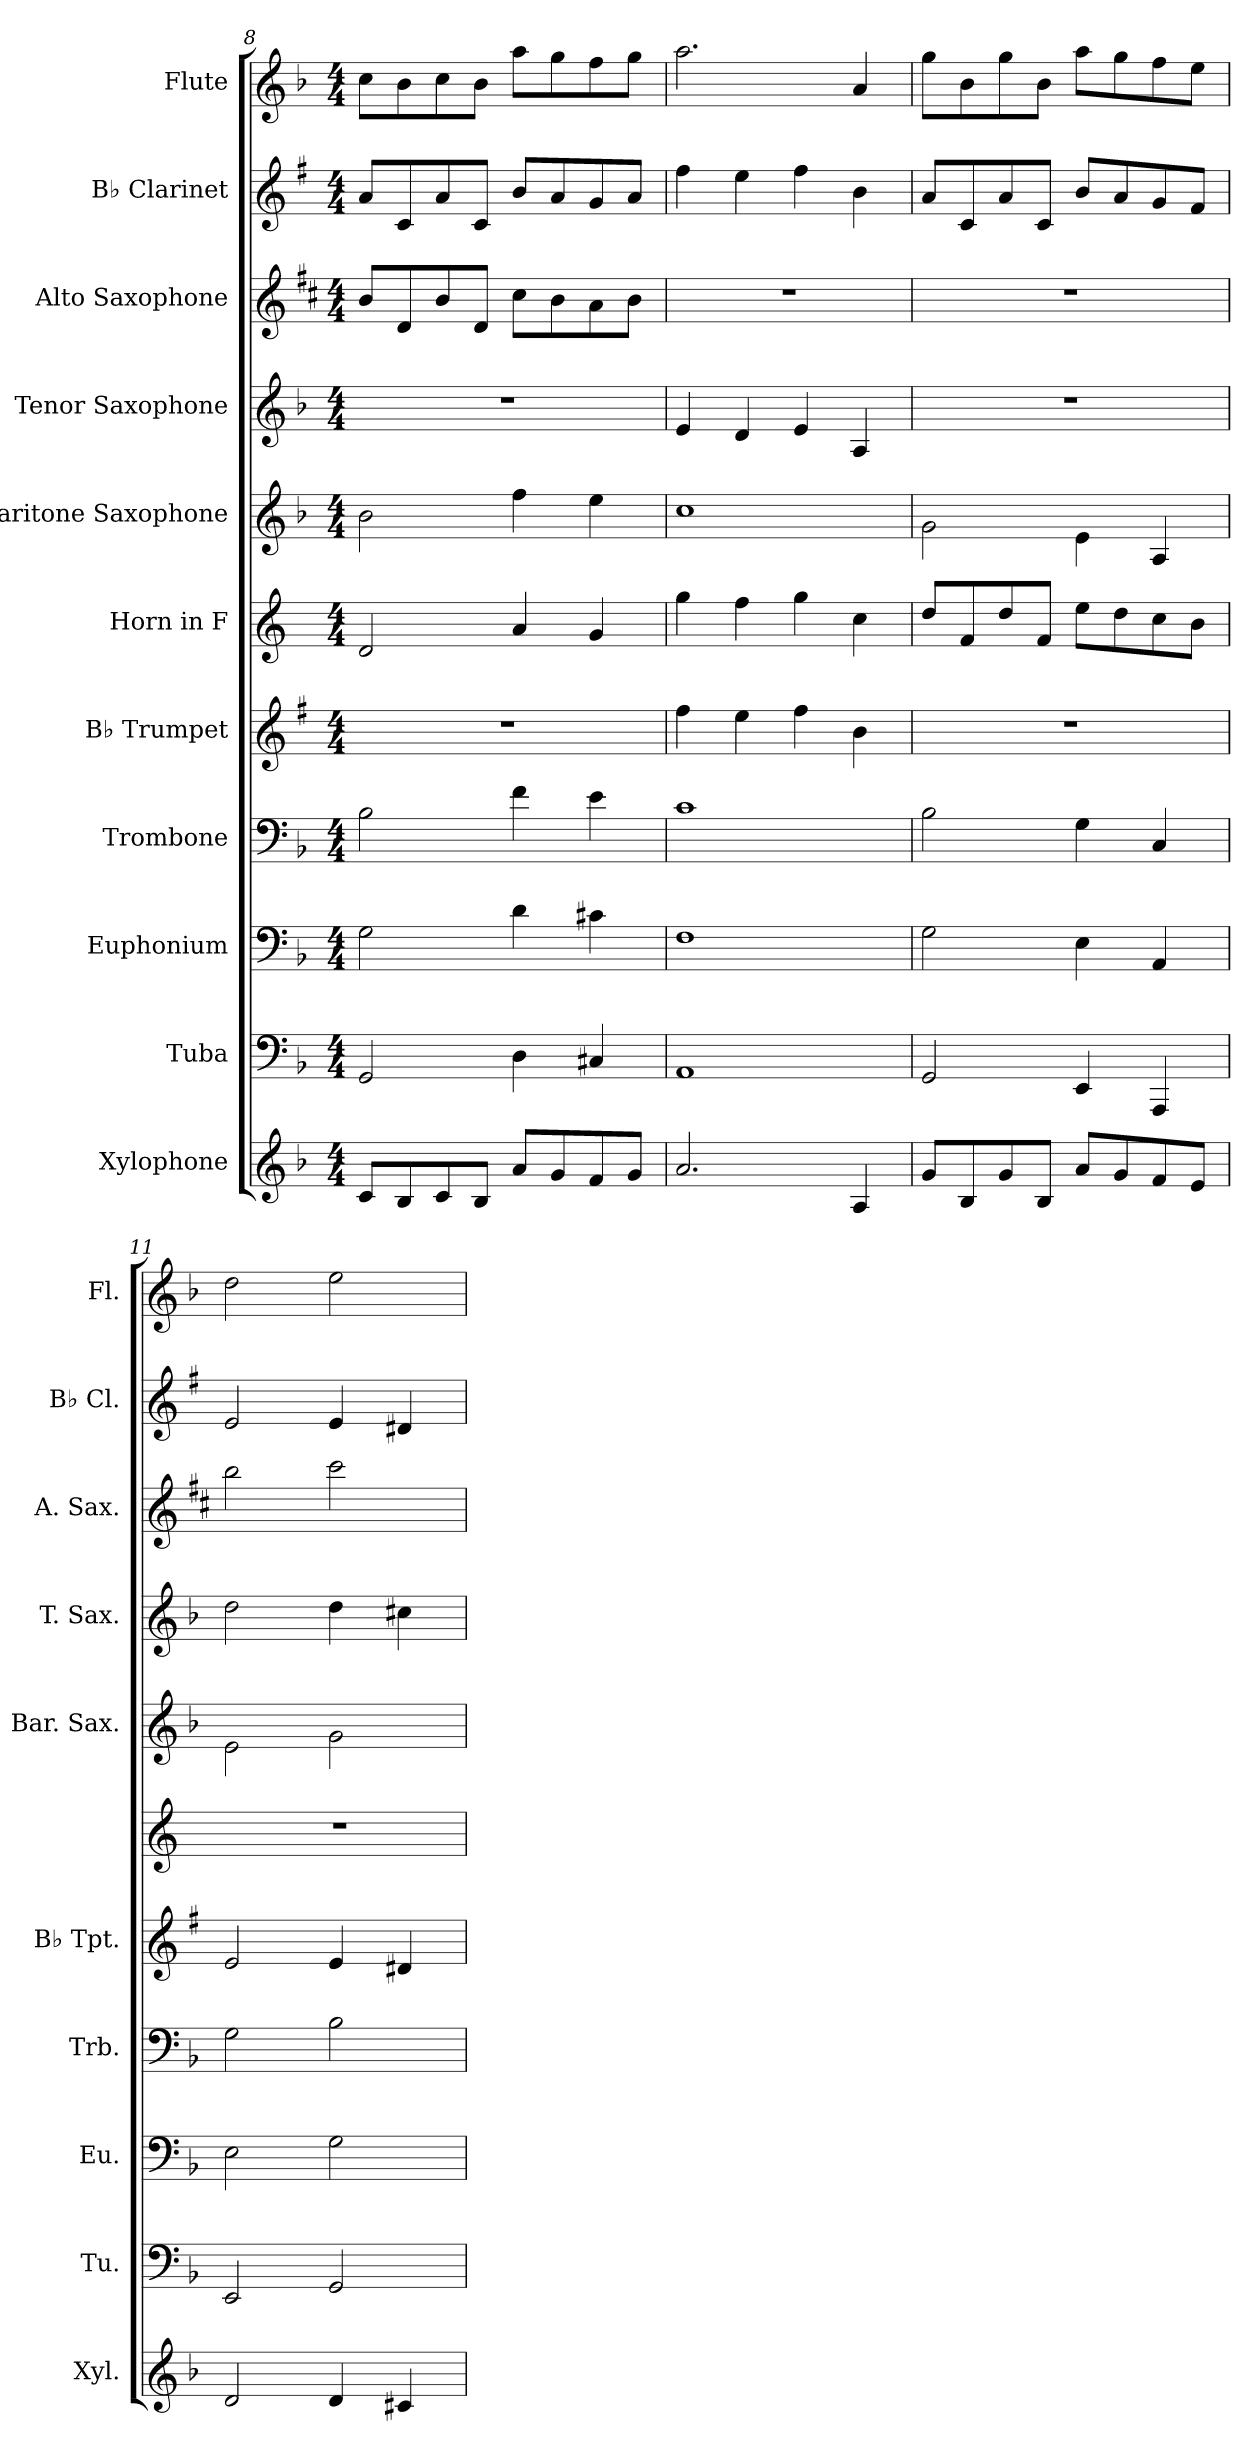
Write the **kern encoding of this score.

**kern	**kern	**kern	**kern	**kern	**kern	**kern	**kern	**kern	**kern	**kern
*part11	*part10	*part9	*part8	*part7	*part6	*part5	*part4	*part3	*part2	*part1
*staff11	*staff10	*staff9	*staff8	*staff7	*staff6	*staff5	*staff4	*staff3	*staff2	*staff1
*I"Xylophone	*I"Tuba	*I"Euphonium	*I"Trombone	*I"B♭ Trumpet	*I"Horn in F	*I"Baritone Saxophone	*I"Tenor Saxophone	*I"Alto Saxophone	*I"B♭ Clarinet	*I"Flute
*I'Xyl.	*I'Tu.	*I'Eu.	*I'Trb.	*I'B♭ Tpt.	*	*I'Bar. Sax.	*I'T. Sax.	*I'A. Sax.	*I'B♭ Cl.	*I'Fl.
!!LO:PB:g=z
*clefG2	*clefF4	*clefF4	*clefF4	*clefG2	*clefG2	*clefG2	*clefG2	*clefG2	*clefG2	*clefG2
*ITrd-7c-12	*	*	*	*ITrd1c2	*ITrd4c7	*ITrd12c21	*ITrd8c14	*ITrd5c9	*ITrd1c2	*
*k[b-]	*k[b-]	*k[b-]	*k[b-]	*k[b-]	*k[b-]	*k[b-]	*k[b-]	*k[b-]	*k[b-]	*k[b-]
*M4/4	*M4/4	*M4/4	*M4/4	*M4/4	*M4/4	*M4/4	*M4/4	*M4/4	*M4/4	*M4/4
=8	=8	=8	=8	=8	=8	=8	=8	=8	=8	=8
8cc/L	2GG/	2G\	2B-\	1r	2G/	2B-\	1r	8d/L	8g/L	8cc\L
8b-/	.	.	.	.	.	.	.	8F/	8B-/	8b-\
8cc/	.	.	.	.	.	.	.	8d/	8g/	8cc\
8b-/J	.	.	.	.	.	.	.	8F/J	8B-/J	8b-\J
8aa/L	4D\	4d\	4f\	.	4d/	4f\	.	8e\L	8a/L	8aa\L
8gg/	.	.	.	.	.	.	.	8d\	8g/	8gg\
8ff/	4C#X/	4c#X\	4e\	.	4c/	4e\	.	8c\	8f/	8ff\
8gg/J	.	.	.	.	.	.	.	8d\J	8g/J	8gg\J
=9	=9	=9	=9	=9	=9	=9	=9	=9	=9	=9
2.aa/	1AA	1F	1c	4ee\	4cc\	1c	4E/	1r	4ee\	2.aa\
.	.	.	.	4dd\	4b-\	.	4D/	.	4dd\	.
.	.	.	.	4ee\	4cc\	.	4E/	.	4ee\	.
4a/	.	.	.	4a\	4f\	.	4AA/	.	4a\	4a/
=10	=10	=10	=10	=10	=10	=10	=10	=10	=10	=10
8gg/L	2GG/	2G\	2B-\	1r	8g/L	2G\	1r	1r	8g/L	8gg\L
8b-/	.	.	.	.	8B-/	.	.	.	8B-/	8b-\
8gg/	.	.	.	.	8g/	.	.	.	8g/	8gg\
8b-/J	.	.	.	.	8B-/J	.	.	.	8B-/J	8b-\J
8aa/L	4EE/	4E\	4G\	.	8a\L	4E\	.	.	8a/L	8aa\L
8gg/	.	.	.	.	8g\	.	.	.	8g/	8gg\
8ff/	4AAA/	4AA/	4C/	.	8f\	4AA/	.	.	8f/	8ff\
8ee/J	.	.	.	.	8e\J	.	.	.	8e/J	8ee\J
=11	=11	=11	=11	=11	=11	=11	=11	=11	=11	=11
2dd/	2EE/	2E\	2G\	2d/	1r	2E\	2d\	2dd\	2d/	2dd\
4dd/	2GG/	2G\	2B-\	4d/	.	2G\	4d\	2ee\	4d/	2ee\
4cc#X/	.	.	.	4c#X/	.	.	4c#X\	.	4c#X/	.
=	=	=	=	=	=	=	=	=	=	=
*-	*-	*-	*-	*-	*-	*-	*-	*-	*-	*-
